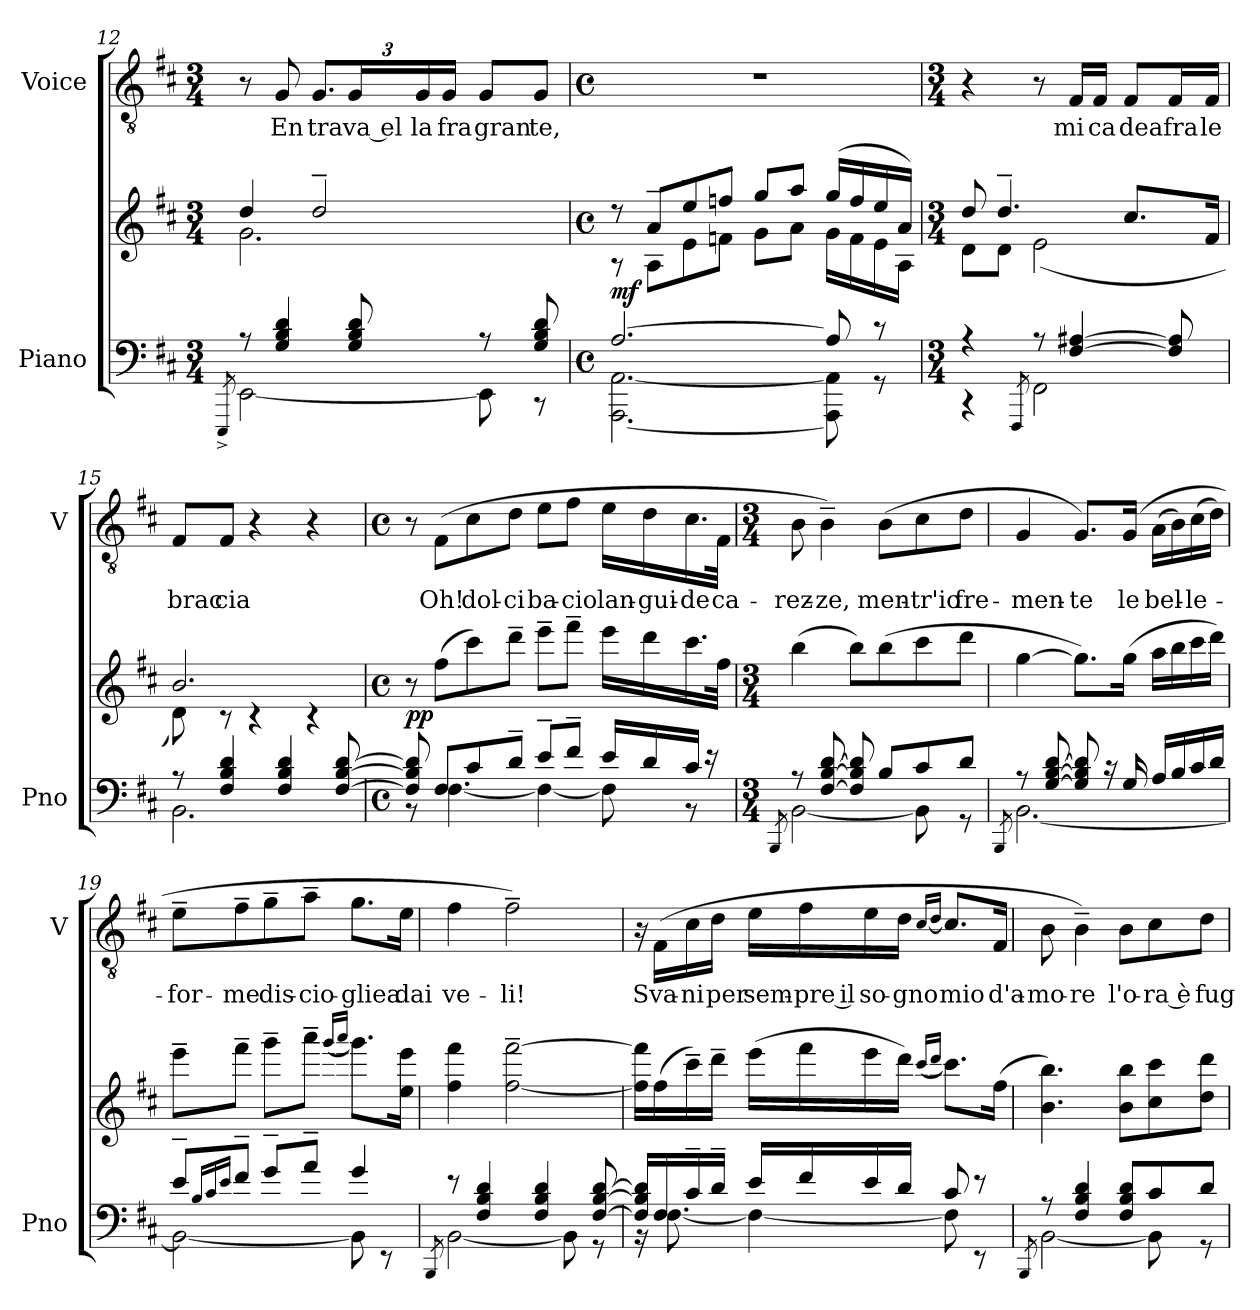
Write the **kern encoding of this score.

**kern	**kern	**dynam	**kern	**text
*part2	*part2	*part2	*part1	*part1
*staff3	*staff2	*staff2/3	*staff1	*staff1
*I"Piano	*	*	*I"Voice	*
*I'Pno	*	*	*I'V	*
!!LO:PB:g=z
*clefF4	*clefG2	*	*clefGv2	*
*k[f#c#]	*k[f#c#]	*	*k[f#c#]	*
*M3/4	*M3/4	*	*M3/4	*
=12	=12	=12	=12	=12
*^	*	*	*	*
.	8qEEE^/	.	.	.	.
*	*	*^	*	*	*
8r	[2EE\	4dd/	2.g\	.	8r	.
!	!	!	!	!	!	!LO:LY:b
4G/ 4B/ 4d/	.	.	.	.	8G/	En
*	*	*	*	*	*Xbrackettup	*
!	!	!	!	!	!	!LO:LY:b
.	.	2dd~/	.	.	12.G/L	tra
!	!	!	!	!	!	!LO:LY:b
8G/ 8B/ 8d/	.	.	.	.	24G/L	va el
!	!	!	!	!	!	!LO:LY:b
.	.	.	.	.	24G/	la
!	!	!	!	!	!	!LO:LY:b
.	.	.	.	.	24G/JJ	fra
!	!	!	!	!	!	!LO:LY:b
8r	8EE\]	.	.	.	8G/L	gran
!	!	!	!	!	!	!LO:LY:b
8G/ 8B/ 8d/	8r	.	.	.	8G/J	te,
=13	=13	=13	=13	=13	=13	=13
*M4/4	*	*M4/4	*	*	*M4/4	*
*met(c)	*	*met(c)	*	*	*met(c)	*
!	!	!	!	!LO:DY:a=2	!	!
[2.A/	[2.AAA\ [2.AA\	8r	8r	mf	1r	.
.	.	8a~/L	8A\L	.	.	.
.	.	8ee~/	8e\	.	.	.
.	.	8ffn~/J	8fn\J	.	.	.
.	.	8gg/L	8g\L	.	.	.
.	.	8aa/J	8a\J	.	.	.
8A/]	8AAA\] 8AA\]	(>16gg/LL	16g\LL	.	.	.
.	.	16ff/	16f\	.	.	.
8r	8r	16ee/	16e\	.	.	.
.	.	16a/JJ)	16A\JJ	.	.	.
=14	=14	=14	=14	=14	=14	=14
*M3/4	*	*M3/4	*	*	*M3/4	*
4r	4r	8dd/	8d\L	.	4r	.
.	.	4.dd~/	8d\J	.	.	.
.	8qFFF#/	.	.	.	.	.
8r	2FF#\	.	(2e\	.	8r	.
!	!	!	!	!	!	!LO:LY:b
[4F#/ [4A#X/	.	.	.	.	16F#/LL	mi
!	!	!	!	!	!	!LO:LY:b
.	.	.	.	.	16F#/JJ	ca
!	!	!	!	!	!	!LO:LY:b
.	.	8.cc#/L	.	.	8F#/L	dea
!	!	!	!	!	!	!LO:LY:b
8F#/] 8A#/]	.	.	.	.	16F#/L	fra
!	!	!	!	!	!	!LO:LY:b
.	.	16f#/Jk	.	.	16F#/JJ	le
!!LO:LB:g=z
=15	=15	=15	=15	=15	=15	=15
!	!	!	!	!	!	!LO:LY:b
8r	2.BB\	2.b/	8d\)	.	8F#/L	brac
!	!	!	!	!	!	!LO:LY:b
4F#/ 4B/ 4d/	.	.	8r	.	8F#/J	cia
.	.	.	4r	.	4r	.
4F#/ 4B/ 4d/	.	.	.	.	.	.
.	.	.	4r	.	4r	.
[8F#/ [8B/ [8d/	.	.	.	.	.	.
*	*	*v	*v	*	*	*
=16	=16	=16	=16	=16	=16
*M4/4	*	*M4/4	*	*M4/4	*
*met(c)	*	*met(c)	*	*met(c)	*
!	!	!	!LO:DY:a=2	!	!
8F#/] 8B/] 8d/]	8r	8r	pp	8r	.
!	!	!	!	!	!LO:LY:b
8F#/L	[4.F#\	(8ff#\L	.	(8F#\L	Oh!
!	!	!	!	!	!LO:LY:b
8c#/	.	8ccc#\)	.	8c#\	dol-
!	!	!	!	!	!LO:LY:b
8d~/J	.	8ddd~\J	.	8d\J	-ci
!	!	!	!	!	!LO:LY:b
8e~/L	4F#\_	8eee~\L	.	8e\L	ba-
!	!	!	!	!	!LO:LY:b
8f#~/J	.	8fff#~\J	.	8f#\J	-cio
!	!	!	!	!	!LO:LY:b
16e/LL	8F#\]	16eee\LL	.	16e\LL	lan-
!	!	!	!	!	!LO:LY:b
16d/	.	16ddd\	.	16d\	-gui-
!	!	!	!	!	!LO:LY:b
16c#/JJ	8r	16.ccc#\	.	16.c#\	-de
16r	.	.	.	.	.
!	!	!	!	!	!LO:LY:b
.	.	32ff#\JJk	.	32F#\JJk	ca-
=17	=17	=17	=17	=17	=17
*M3/4	*	*M3/4	*	*M3/4	*
.	8qBBB/	.	.	.	.
!	!	!	!	!	!LO:LY:b
8r	[2BB\	(4bb\	.	8B\	-rez-
!	!	!	!	!	!LO:LY:b
[8F#/ [8B/ [8d/	.	.	.	4B~\)	-ze,
8F#/] 8B/] 8d/]	.	8bb\L)	.	.	.
!	!	!	!	!	!LO:LY:b
8B/L	.	(8bb\	.	(8B\L	men-
!	!	!	!	!	!LO:LY:b
8c#/	8BB\]	8ccc#\	.	8c#\	-tr'io
!	!	!	!	!	!LO:LY:b
8d/J	8r	8ddd\J	.	8d\J	fre-
!!LO:LB:g=z
=18	=18	=18	=18	=18	=18
.	8qBBB/	.	.	.	.
!	!	!	!	!	!LO:LY:b
8r	[2.BB\	[4gg\	.	4G/	-men-
[8G/ [8B/ [8d/	.	.	.	.	.
!	!	!	!	!	!LO:LY:b
8G/] 8B/] 8d/]	.	8.gg\L])	.	8.G/L)	-te
16r	.	.	.	.	.
!	!	!	!	!	!LO:LY:b
16G/	.	(16gg\Jk	.	(16G/Jk	le
!	!	!	!	!	!LO:LY:b
16A/LL	.	16aa\LL	.	(16A\LL	bel-
16B/	.	16bb\	.	16B\)	.
!	!	!	!	!	!LO:LY:b
16c#/	.	16ccc#\	.	(16c#\	-le-
16d/JJ	.	16ddd\JJ)	.	16d\JJ)	.
=19	=19	=19	=19	=19	=19
!	!	!	!	!	!LO:LY:b
8e~/L	2BB\_	8eee~\L	.	8e~\L	-for-
16qB/LL	.	.	.	.	.
16qc#/	.	.	.	.	.
16qe/JJ	.	.	.	.	.
!	!	!	!	!	!LO:LY:b
8f#~/J	.	8fff#~\J	.	8f#~\	-me
!	!	!	!	!	!LO:LY:b
8g~/L	.	8ggg~\L	.	8g~\	dis-
!	!	!	!	!	!LO:LY:b
8a~/J	.	8aaa~\J	.	8a~\J	-cio-
.	.	(>16qggg/LL	.	.	.
.	.	16qaaa/JJ	.	.	.
!	!	!	!	!	!LO:LY:b
4g/	8BB\]	8.ggg\L)	.	8.g\L	-gliea
.	8r	.	.	.	.
!	!	!	!	!	!LO:LY:b
.	.	16ee\ 16eee\Jk	.	16e\Jk	dai
=20	=20	=20	=20	=20	=20
.	8qBBB/	.	.	.	.
!	!	!	!	!	!LO:LY:b
8r	[2BB\	4ff#\ 4fff#\	.	4f#\	ve-
4F#/ 4B/ 4d/	.	.	.	.	.
!	!	!	!	!	!LO:LY:b
.	.	[2ff#\~ [2fff#\~	.	2f#~\)	-li!
4F#/ 4B/ 4d/	.	.	.	.	.
.	8BB\]	.	.	.	.
[8F#/ [8B/ [8d/	8r	.	.	.	.
!!LO:PB:g=z
=21	=21	=21	=21	=21	=21
16F#/] 16B/] 16d/]LL	16r	16ff#\] 16fff#\]LL	.	16r	.
!	!	!	!	!	!LO:LY:b
16F#/	[8.F#\	(16ff#\	.	(16F#\LL	Sva-
!	!	!	!	!	!LO:LY:b
16c#~/	.	16ccc#~\)	.	16c#\	-ni
!	!	!	!	!	!LO:LY:b
16d~/JJ	.	16ddd~\JJ	.	16d\JJ	per
!	!	!	!	!	!LO:LY:b
16e/LL	4F#\_	(16eee\LL	.	16e\LL	sem-
!	!	!	!	!	!LO:LY:b
16f#/	.	16fff#\	.	16f#\	-pre il
!	!	!	!	!	!LO:LY:b
16e/	.	16eee\	.	16e\	so-
!	!	!	!	!	!LO:LY:b
16d/JJ	.	16ddd\JJ)	.	16d\JJ	-gno
.	.	(>16qccc#/LL	.	[16qc#/LL	.
.	.	16qddd/JJ	.	16qd/JJ	.
!	!	!	!	!	!LO:LY:b
8c#/	8F#\]	8.ccc#\L)	.	8.c#/L]	mio
8r	8r	.	.	.	.
!	!	!	!	!	!LO:LY:b
.	.	(16ff#\Jk	.	16F#/Jk	d'a-
=22	=22	=22	=22	=22	=22
.	8qBBB/	.	.	.	.
!	!	!	!	!	!LO:LY:b
8r	[2BB\	4.b\ 4.bb\)	.	8B\	-mo-
!	!	!	!	!	!LO:LY:b
4F#/ 4B/ 4d/	.	.	.	4B~\)	-re
!	!	!	!	!	!LO:LY:b
8F#/ 8B/ 8d/L	.	8b\ 8bb\L	.	8B\L	l'o-
!	!	!	!	!	!LO:LY:b
8c#/	8BB\]	8cc#\ 8ccc#\	.	8c#\	-ra è
!	!	!	!	!	!LO:LY:b
8d/J	8r	8dd\ 8ddd\J	.	8d\J	fug-
*v	*v	*	*	*	*
=	=	=	=	=
*-	*-	*-	*-	*-
